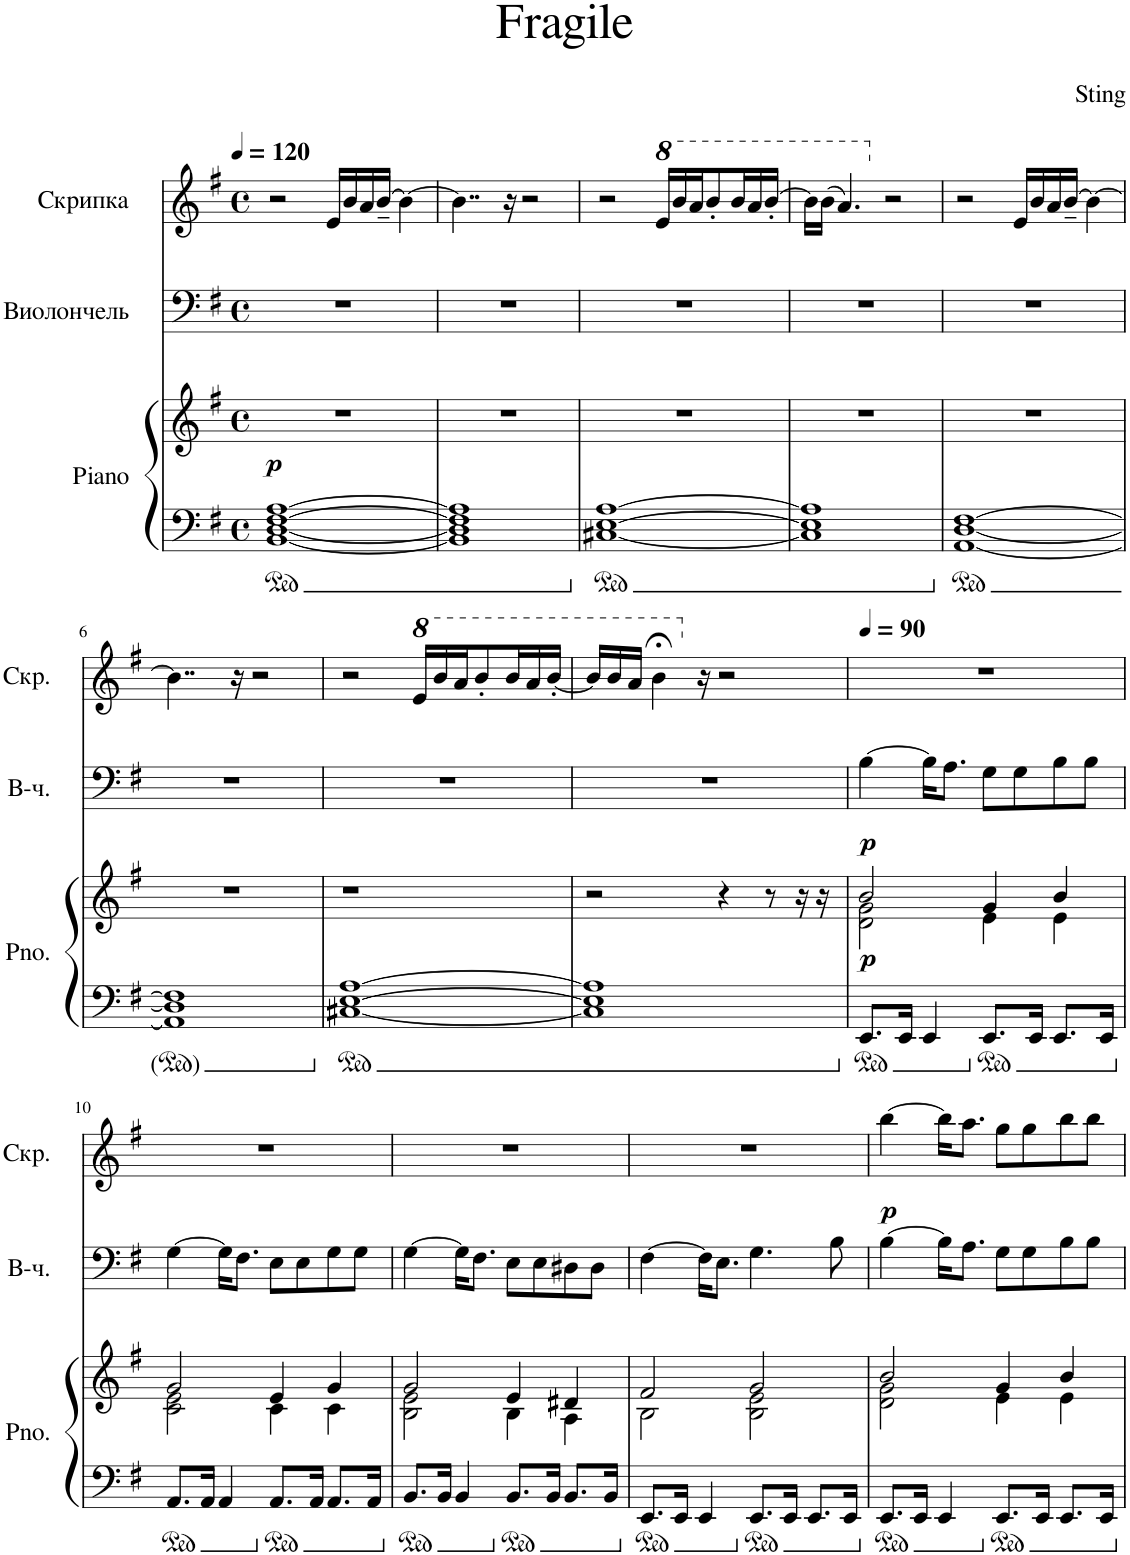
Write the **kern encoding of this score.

**kern	**kern	**dynam	**kern	**dynam	**kern	**dynam
*part3	*part3	*part3	*part2	*part2	*part1	*part1
*staff4	*staff3	*staff3/4	*staff2	*staff2	*staff1	*staff1
*I"Piano	*	*	*I"Виолончель	*	*I"Скрипка	*
*I'Pno.	*	*	*	*	*	*
*clefF4	*clefG2	*	*clefF4	*	*clefG2	*
*k[f#]	*k[f#]	*	*k[f#]	*	*k[f#]	*
*M4/4	*M4/4	*	*M4/4	*	*M4/4	*
*met(c)	*met(c)	*	*met(c)	*	*met(c)	*
*MM120	*MM120	*	*MM120	*	*MM120	*
=1	=1	=1	=1	=1	=1	=1
!	!	!LO:DY:a=2	!	!	!	!
[1BB [1D [1F# [1A	1r	p	1r	.	2r	.
.	.	.	.	.	16e/LL	.
.	.	.	.	.	16b/	.
.	.	.	.	.	16a/	.
.	.	.	.	.	[16b~/JJ	.
.	.	.	.	.	4b\_	.
=2	=2	=2	=2	=2	=2	=2
1BB] 1D] 1F#] 1A]	1r	.	1r	.	4..b\]	.
.	.	.	.	.	16r	.
.	.	.	.	.	2r	.
=3	=3	=3	=3	=3	=3	=3
[1C#X [1E [1A	1r	.	1r	.	2r	.
*	*	*	*	*	*8va	*
.	.	.	.	.	16ee/LL	.
.	.	.	.	.	16bb/	.
.	.	.	.	.	16aa/J	.
.	.	.	.	.	8bb'/	.
.	.	.	.	.	16bb/L	.
.	.	.	.	.	16aa/	.
.	.	.	.	.	[16bb'/JJ	.
=4	=4	=4	=4	=4	=4	=4
1C#] 1E] 1A]	1r	.	1r	.	16bb\LL]	.
.	.	.	.	.	(16bb\JJ	.
.	.	.	.	.	4.aa/)	.
*	*	*	*	*	*X8va	*
.	.	.	.	.	2r	.
=5	=5	=5	=5	=5	=5	=5
[1AA [1D [1F#	1r	.	1r	.	2r	.
.	.	.	.	.	16e/LL	.
.	.	.	.	.	16b/	.
.	.	.	.	.	16a/	.
.	.	.	.	.	[16b~/JJ	.
.	.	.	.	.	4b\_	.
!!LO:LB:g=z
=6	=6	=6	=6	=6	=6	=6
1AA] 1D] 1F#]	1r	.	1r	.	4..b\]	.
.	.	.	.	.	16r	.
.	.	.	.	.	2r	.
=7	=7	=7	=7	=7	=7	=7
[1C#X [1E [1A	1r	.	1r	.	2r	.
*	*	*	*	*	*8va	*
.	.	.	.	.	16ee/LL	.
.	.	.	.	.	16bb/	.
.	.	.	.	.	16aa/J	.
.	.	.	.	.	8bb'/	.
.	.	.	.	.	16bb/L	.
.	.	.	.	.	16aa/	.
.	.	.	.	.	[16bb'/JJ	.
=8	=8	=8	=8	=8	=8	=8
1C#] 1E] 1A]	2r	.	1r	.	16bb/LL]	.
.	.	.	.	.	16bb/	.
.	.	.	.	.	16aa/JJ	.
.	.	.	.	.	4bb;<\	.
*	*	*	*	*	*X8va	*
.	.	.	.	.	16r	.
.	4r	.	.	.	2r	.
.	8r	.	.	.	.	.
.	16r	.	.	.	.	.
.	16r	.	.	.	.	.
=9	=9	=9	=9	=9	=9	=9
*	*	*	*	*	*MM90	*
*	*^	*	*	*	*	*
!	!	!	!LO:DY:b	!	!LO:DY:b	!	!
8.EE/L	2b/	2d\ 2g\	p	[4B\	p	1r	.
16EE/Jk	.	.	.	.	.	.	.
4EE/	.	.	.	16B\KL]	.	.	.
.	.	.	.	8.A\J	.	.	.
8.EE/L	4g/	4e\	.	8G\L	.	.	.
.	.	.	.	8G\	.	.	.
16EE/Jk	.	.	.	.	.	.	.
8.EE/L	4b/	4e\	.	8B\	.	.	.
.	.	.	.	8B\J	.	.	.
16EE/Jk	.	.	.	.	.	.	.
!!LO:LB:g=z
=10	=10	=10	=10	=10	=10	=10	=10
8.AA/L	2g/	2c\ 2e\	.	[4G\	.	1r	.
16AA/Jk	.	.	.	.	.	.	.
4AA/	.	.	.	16G\KL]	.	.	.
.	.	.	.	8.F#\J	.	.	.
8.AA/L	4e/	4c\	.	8E\L	.	.	.
.	.	.	.	8E\	.	.	.
16AA/Jk	.	.	.	.	.	.	.
8.AA/L	4g/	4c\	.	8G\	.	.	.
.	.	.	.	8G\J	.	.	.
16AA/Jk	.	.	.	.	.	.	.
=11	=11	=11	=11	=11	=11	=11	=11
8.BB/L	2g/	2B\ 2e\	.	[4G\	.	1r	.
16BB/Jk	.	.	.	.	.	.	.
4BB/	.	.	.	16G\KL]	.	.	.
.	.	.	.	8.F#\J	.	.	.
8.BB/L	4e/	4B\	.	8E\L	.	.	.
.	.	.	.	8E\	.	.	.
16BB/Jk	.	.	.	.	.	.	.
8.BB/L	4d#X/	4A\	.	8D#X\	.	.	.
.	.	.	.	8D#\J	.	.	.
16BB/Jk	.	.	.	.	.	.	.
=12	=12	=12	=12	=12	=12	=12	=12
8.EE/L	2f#/	2B\	.	[4F#\	.	1r	.
16EE/Jk	.	.	.	.	.	.	.
4EE/	.	.	.	16F#\KL]	.	.	.
.	.	.	.	8.E\J	.	.	.
8.EE/L	2g/	2B\ 2e\	.	4.G\	.	.	.
16EE/Jk	.	.	.	.	.	.	.
8.EE/L	.	.	.	.	.	.	.
.	.	.	.	8B\	.	.	.
16EE/Jk	.	.	.	.	.	.	.
=13	=13	=13	=13	=13	=13	=13	=13
!	!	!	!	!	!	!	!LO:DY:b
8.EE/L	2b/	2d\ 2g\	.	[4B\	.	[4bb\	p
16EE/Jk	.	.	.	.	.	.	.
4EE/	.	.	.	16B\KL]	.	16bb\KL]	.
.	.	.	.	8.A\J	.	8.aa\J	.
8.EE/L	4g/	4e\	.	8G\L	.	8gg\L	.
.	.	.	.	8G\	.	8gg\	.
16EE/Jk	.	.	.	.	.	.	.
8.EE/L	4b/	4e\	.	8B\	.	8bb\	.
.	.	.	.	8B\J	.	8bb\J	.
16EE/Jk	.	.	.	.	.	.	.
*	*v	*v	*	*	*	*	*
=	=	=	=	=	=	=
*-	*-	*-	*-	*-	*-	*-
